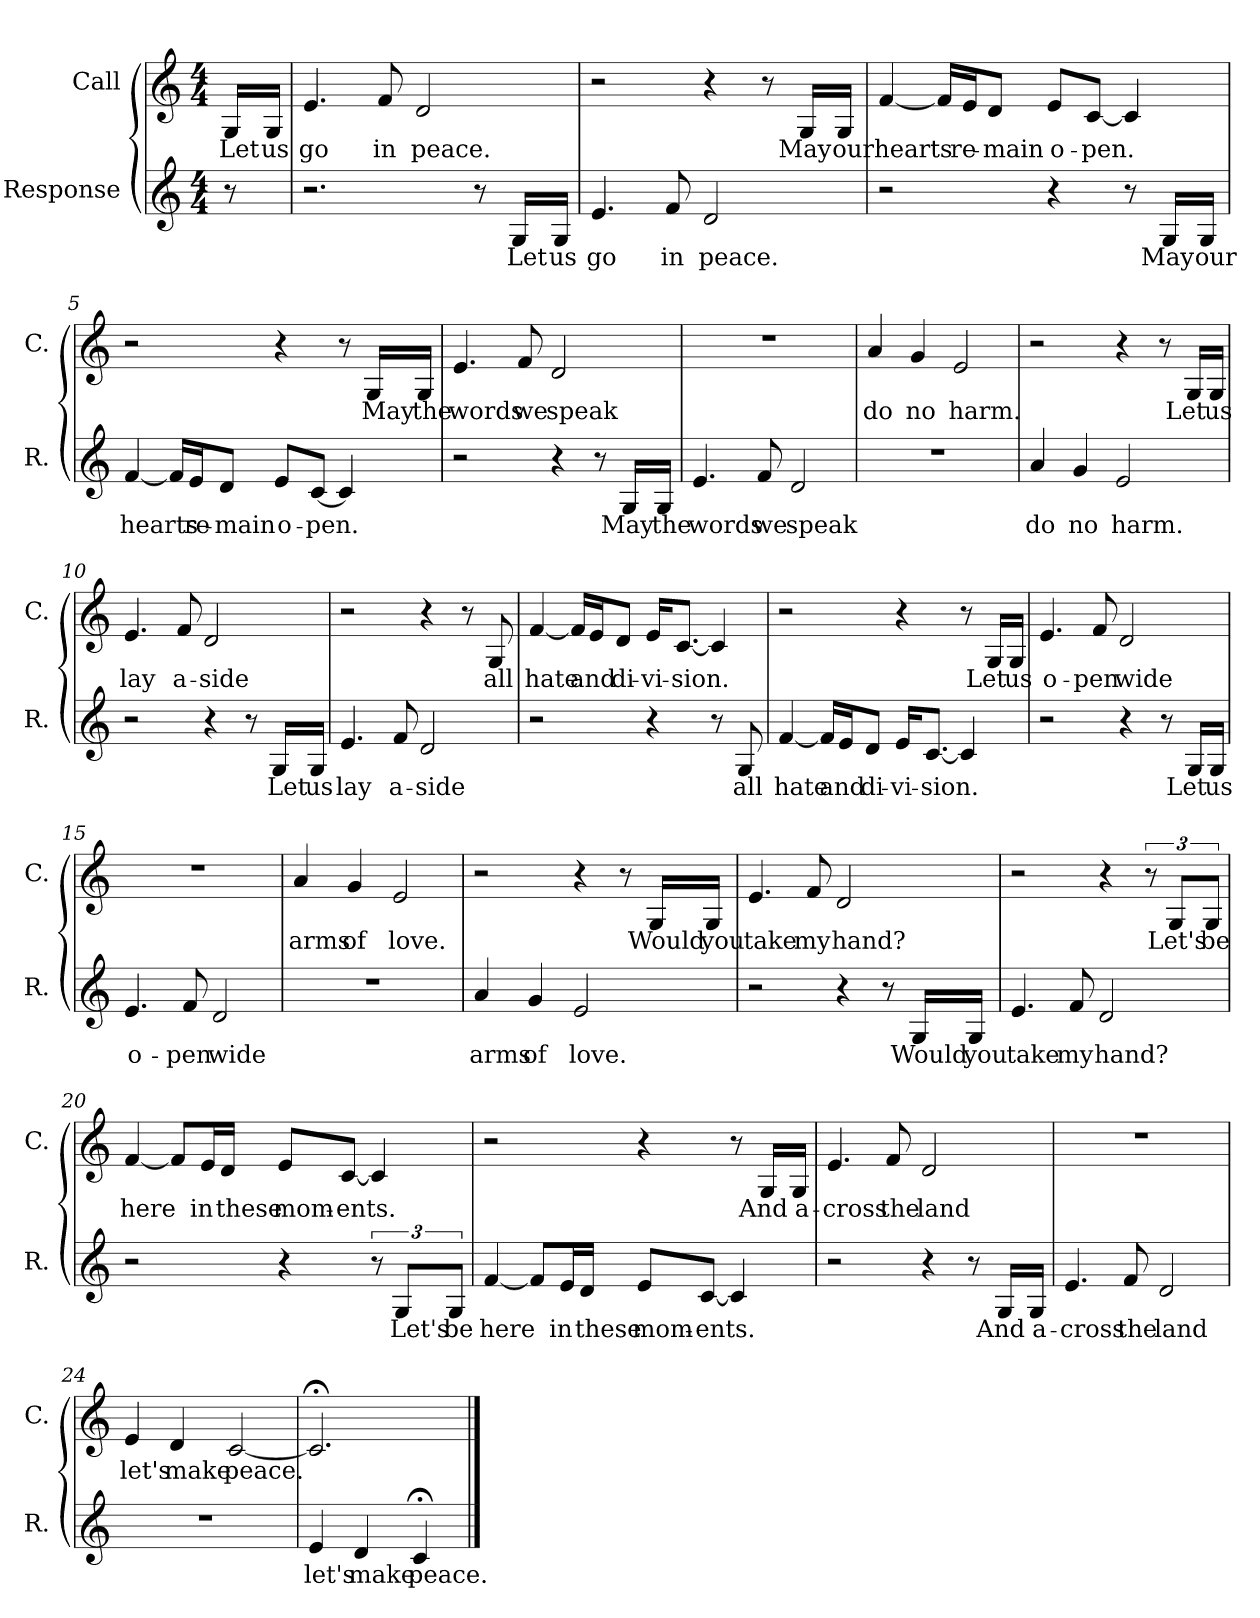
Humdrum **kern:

**kern	**text	**kern	**text
*part2	*part2	*part1	*part1
*staff2	*staff2	*staff1	*staff1
*I"Response	*	*I"Call	*
*I'R.	*	*I'C.	*
*clefG2	*	*clefG2	*
*k[]	*	*k[]	*
*M4/4	*	*M4/4	*
*MM80	*	*MM80	*
=1	=1	=1	=1
!	!	!	!LO:LY:b
8r	.	16G/LL	Let
!	!	!	!LO:LY:b
.	.	16G/JJ	us
=2	=2	=2	=2
!	!	!	!LO:LY:b
2.r	.	4.e/	go
!	!	!	!LO:LY:b
.	.	8f/	in
!	!	!	!LO:LY:b
.	.	2d/	peace.
8r	.	.	.
!	!LO:LY:b	!	!
16G/LL	Let	.	.
!	!LO:LY:b	!	!
16G/JJ	us	.	.
=3	=3	=3	=3
!	!LO:LY:b	!	!
4.e/	go	2r	.
!	!LO:LY:b	!	!
8f/	in	.	.
!	!LO:LY:b	!	!
2d/	peace.	4r	.
.	.	8r	.
!	!	!	!LO:LY:b
.	.	16G/LL	May
!	!	!	!LO:LY:b
.	.	16G/JJ	our
!!LO:LB:g=z
=4	=4	=4	=4
!	!	!	!LO:LY:b
2r	.	[4f/	hearts
.	.	16f/LL]	.
!	!	!	!LO:LY:b
.	.	16e/J	re-
!	!	!	!LO:LY:b
.	.	8d/J	-main
!	!	!	!LO:LY:b
4r	.	8e/L	o-
!	!	!	!LO:LY:b
.	.	[8c/J	-pen.
8r	.	4c/]	.
!	!LO:LY:b	!	!
16G/LL	May	.	.
!	!LO:LY:b	!	!
16G/JJ	our	.	.
=5	=5	=5	=5
!	!LO:LY:b	!	!
[4f/	hearts	2r	.
16f/LL]	.	.	.
!	!LO:LY:b	!	!
16e/J	re-	.	.
!	!LO:LY:b	!	!
8d/J	-main	.	.
!	!LO:LY:b	!	!
8e/L	o-	4r	.
!	!LO:LY:b	!	!
[8c/J	-pen.	.	.
4c/]	.	8r	.
!	!	!	!LO:LY:b
.	.	16G/LL	May
!	!	!	!LO:LY:b
.	.	16G/JJ	the
!!LO:LB:g=z
=6	=6	=6	=6
!	!	!	!LO:LY:b
2r	.	4.e/	words
!	!	!	!LO:LY:b
.	.	8f/	we
!	!	!	!LO:LY:b
4r	.	2d/	speak
8r	.	.	.
!	!LO:LY:b	!	!
16G/LL	May	.	.
!	!LO:LY:b	!	!
16G/JJ	the	.	.
=7	=7	=7	=7
!	!LO:LY:b	!	!
4.e/	words	1r	.
!	!LO:LY:b	!	!
8f/	we	.	.
!	!LO:LY:b	!	!
2d/	speak	.	.
=8	=8	=8	=8
!	!	!	!LO:LY:b
1r	.	4a/	do
!	!	!	!LO:LY:b
.	.	4g/	no
!	!	!	!LO:LY:b
.	.	2e/	harm.
=9	=9	=9	=9
!	!LO:LY:b	!	!
4a/	do	2r	.
!	!LO:LY:b	!	!
4g/	no	.	.
!	!LO:LY:b	!	!
2e/	harm.	4r	.
.	.	8r	.
!	!	!	!LO:LY:b
.	.	16G/LL	Let
!	!	!	!LO:LY:b
.	.	16G/JJ	us
!!LO:LB:g=z
=10	=10	=10	=10
!	!	!	!LO:LY:b
2r	.	4.e/	lay
!	!	!	!LO:LY:b
.	.	8f/	a-
!	!	!	!LO:LY:b
4r	.	2d/	-side
8r	.	.	.
!	!LO:LY:b	!	!
16G/LL	Let	.	.
!	!LO:LY:b	!	!
16G/JJ	us	.	.
=11	=11	=11	=11
!	!LO:LY:b	!	!
4.e/	lay	2r	.
!	!LO:LY:b	!	!
8f/	a-	.	.
!	!LO:LY:b	!	!
2d/	-side	4r	.
.	.	8r	.
!	!	!	!LO:LY:b
.	.	8G/	all
=12	=12	=12	=12
!	!	!	!LO:LY:b
2r	.	[4f/	hate
.	.	16f/LL]	.
!	!	!	!LO:LY:b
.	.	16e/J	and
!	!	!	!LO:LY:b
.	.	8d/J	di-
!	!	!	!LO:LY:b
4r	.	16e/KL	-vi-
!	!	!	!LO:LY:b
.	.	[8.c/J	-sion.
8r	.	4c/]	.
!	!LO:LY:b	!	!
8G/	all	.	.
=13	=13	=13	=13
!	!LO:LY:b	!	!
[4f/	hate	2r	.
16f/LL]	.	.	.
!	!LO:LY:b	!	!
16e/J	and	.	.
!	!LO:LY:b	!	!
8d/J	di-	.	.
!	!LO:LY:b	!	!
16e/KL	-vi-	4r	.
!	!LO:LY:b	!	!
[8.c/J	-sion.	.	.
4c/]	.	8r	.
!	!	!	!LO:LY:b
.	.	16G/LL	Let
!	!	!	!LO:LY:b
.	.	16G/JJ	us
!!LO:PB:g=z
=14	=14	=14	=14
!	!	!	!LO:LY:b
2r	.	4.e/	o-
!	!	!	!LO:LY:b
.	.	8f/	-pen
!	!	!	!LO:LY:b
4r	.	2d/	wide
8r	.	.	.
!	!LO:LY:b	!	!
16G/LL	Let	.	.
!	!LO:LY:b	!	!
16G/JJ	us	.	.
=15	=15	=15	=15
!	!LO:LY:b	!	!
4.e/	o-	1r	.
!	!LO:LY:b	!	!
8f/	-pen	.	.
!	!LO:LY:b	!	!
2d/	wide	.	.
=16	=16	=16	=16
!	!	!	!LO:LY:b
1r	.	4a/	arms
!	!	!	!LO:LY:b
.	.	4g/	of
!	!	!	!LO:LY:b
.	.	2e/	love.
!!LO:LB:g=z
=17	=17	=17	=17
!	!LO:LY:b	!	!
4a/	arms	2r	.
!	!LO:LY:b	!	!
4g/	of	.	.
!	!LO:LY:b	!	!
2e/	love.	4r	.
.	.	8r	.
!	!	!	!LO:LY:b
.	.	16G/LL	Would
!	!	!	!LO:LY:b
.	.	16G/JJ	you
=18	=18	=18	=18
!	!	!	!LO:LY:b
2r	.	4.e/	take
!	!	!	!LO:LY:b
.	.	8f/	my
!	!	!	!LO:LY:b
4r	.	2d/	hand?
8r	.	.	.
!	!LO:LY:b	!	!
16G/LL	Would	.	.
!	!LO:LY:b	!	!
16G/JJ	you	.	.
=19	=19	=19	=19
!	!LO:LY:b	!	!
4.e/	take	2r	.
!	!LO:LY:b	!	!
8f/	my	.	.
!	!LO:LY:b	!	!
2d/	hand?	4r	.
.	.	12r	.
!	!	!	!LO:LY:b
.	.	12G/L	Let's
!	!	!	!LO:LY:b
.	.	12G/J	be
!!LO:LB:g=z
=20	=20	=20	=20
!	!	!	!LO:LY:b
2r	.	[4f/	here
.	.	8f/L]	.
!	!	!	!LO:LY:b
.	.	16e/L	in
!	!	!	!LO:LY:b
.	.	16d/JJ	these
!	!	!	!LO:LY:b
4r	.	8e/L	mom-
!	!	!	!LO:LY:b
.	.	[8c/J	-ents.
12r	.	4c/]	.
!	!LO:LY:b	!	!
12G/L	Let's	.	.
!	!LO:LY:b	!	!
12G/J	be	.	.
=21	=21	=21	=21
!	!LO:LY:b	!	!
[4f/	here	2r	.
8f/L]	.	.	.
!	!LO:LY:b	!	!
16e/L	in	.	.
!	!LO:LY:b	!	!
16d/JJ	these	.	.
!	!LO:LY:b	!	!
8e/L	mom-	4r	.
!	!LO:LY:b	!	!
[8c/J	-ents.	.	.
4c/]	.	8r	.
!	!	!	!LO:LY:b
.	.	16G/LL	And
!	!	!	!LO:LY:b
.	.	16G/JJ	a-
!!LO:LB:g=z
=22	=22	=22	=22
!	!	!	!LO:LY:b
2r	.	4.e/	-cross
!	!	!	!LO:LY:b
.	.	8f/	the
!	!	!	!LO:LY:b
4r	.	2d/	land
8r	.	.	.
!	!LO:LY:b	!	!
16G/LL	And	.	.
!	!LO:LY:b	!	!
16G/JJ	a-	.	.
=23	=23	=23	=23
!	!LO:LY:b	!	!
4.e/	-cross	1r	.
!	!LO:LY:b	!	!
8f/	the	.	.
!	!LO:LY:b	!	!
2d/	land	.	.
=24	=24	=24	=24
!	!	!	!LO:LY:b
1r	.	4e/	let's
!	!	!	!LO:LY:b
.	.	4d/	make
!	!	!	!LO:LY:b
.	.	[2c/	peace.
=25	=25	=25	=25
!	!LO:LY:b	!	!
4e/	let's	2.c;</]	.
!	!LO:LY:b	!	!
4d/	make	.	.
!	!LO:LY:b	!	!
4c;</	peace.	.	.
==	==	==	==
*-	*-	*-	*-
